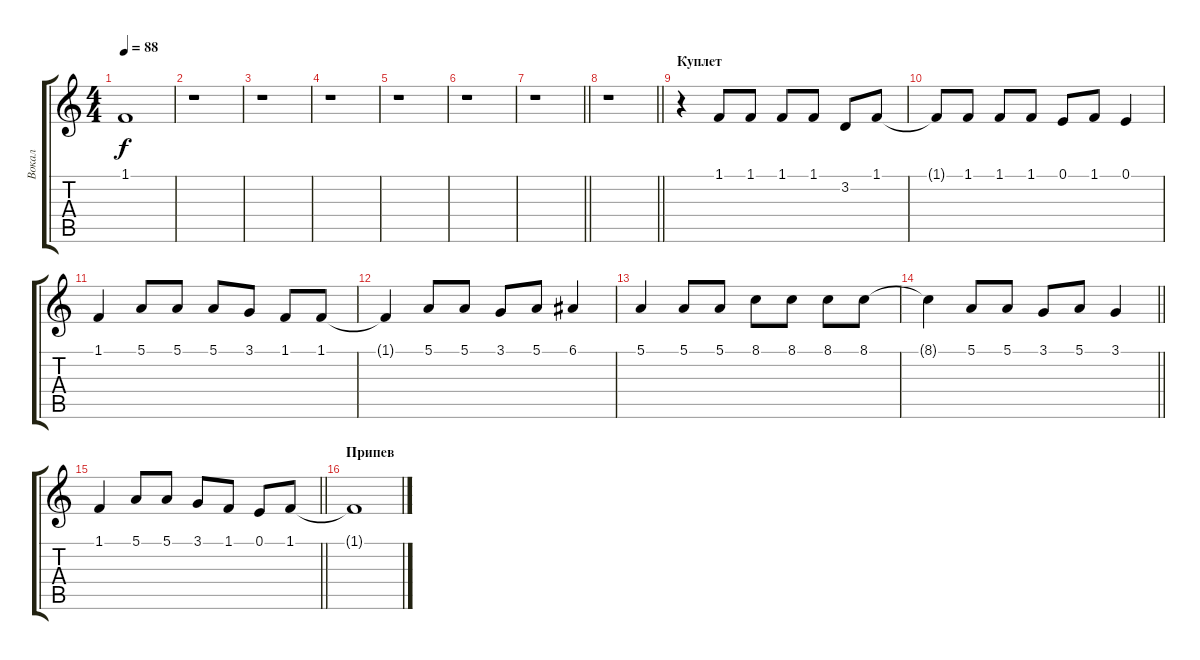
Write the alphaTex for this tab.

\track ("Вокал" "Вокал") {instrument acousticgrandpiano}
\staff {score tabs}
\tuning (E4 B3 G3 D3 A2 E2) {hide}
\ts (4 4)
\tempo 88
\clef g2
\ks c
1.1{t}.1{dy f} |
r.1 |
r.1 |
r.1 |
r.1 |
r.1 |
\barLineRight lightlight
r.1 |
\barLineRight lightlight
r.1 |
\section ("" "Куплет")
r.4 1.1.8 1.1.8 1.1.8 1.1.8 3.2.8 1.1.8 |
1.1{t}.8 1.1.8 1.1.8 1.1.8 0.1.8 1.1.8 0.1.4 |
1.1.4 5.1.8 5.1.8 5.1.8 3.1.8 1.1.8 1.1.8 |
1.1{t}.4 5.1.8 5.1.8 3.1.8 5.1.8 6.1.4 |
5.1.4 5.1.8 5.1.8 8.1.8 8.1.8 8.1.8 8.1.8 |
\barLineRight lightlight
8.1{t}.4 5.1.8 5.1.8 3.1.8 5.1.8 3.1.4 |
\barLineRight lightlight
1.1.4 5.1.8 5.1.8 3.1.8 1.1.8 0.1.8 1.1.8 |
\section ("" "Припев")
1.1{t}.1
